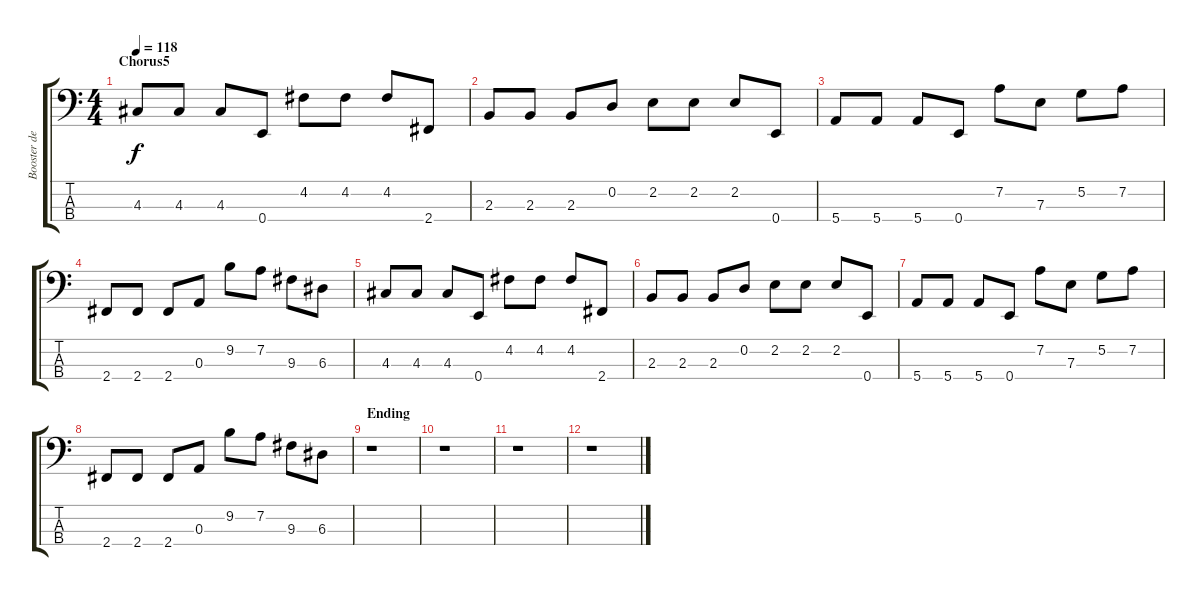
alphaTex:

\track ("Booster del Bajo" "Booster de") {instrument electricbassfinger}
\staff {score tabs}
\tuning (G2 D2 A1 E1) {hide}
\ts (4 4)
\section ("" "Chorus5")
\tempo 118
\clef f4
\ks c
4.3.8{dy f} 4.3.8 4.3.8 0.4.8 4.2.8 4.2.8 4.2.8 2.4.8 |
2.3.8 2.3.8 2.3.8 0.2.8 2.2.8 2.2.8 2.2.8 0.4.8 |
5.4.8 5.4.8 5.4.8 0.4.8 7.2.8 7.3.8 5.2.8 7.2.8 |
2.4.8 2.4.8 2.4.8 0.3.8 9.2.8 7.2.8 9.3.8 6.3.8 |
4.3.8 4.3.8 4.3.8 0.4.8 4.2.8 4.2.8 4.2.8 2.4.8 |
2.3.8 2.3.8 2.3.8 0.2.8 2.2.8 2.2.8 2.2.8 0.4.8 |
5.4.8 5.4.8 5.4.8 0.4.8 7.2.8 7.3.8 5.2.8 7.2.8 |
2.4.8 2.4.8 2.4.8 0.3.8 9.2.8 7.2.8 9.3.8 6.3.8 |
\section ("" "Ending")
r.1 |
r.1 |
r.1 |
r.1
